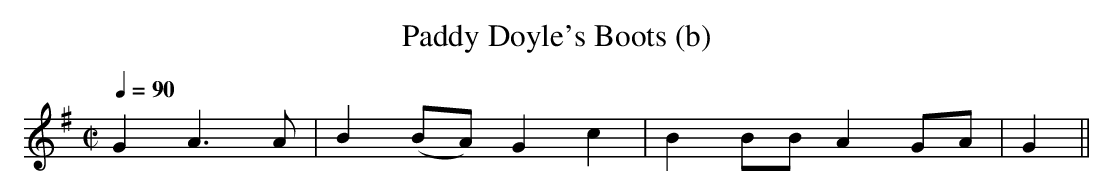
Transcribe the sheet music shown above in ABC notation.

X:1
T:Paddy Doyle's Boots (b)
M:C|
L:1/8
Q:1/4=90
K:G
G2 A3 A|B2(BA) G2c2|B2BB A2GA|G2||
